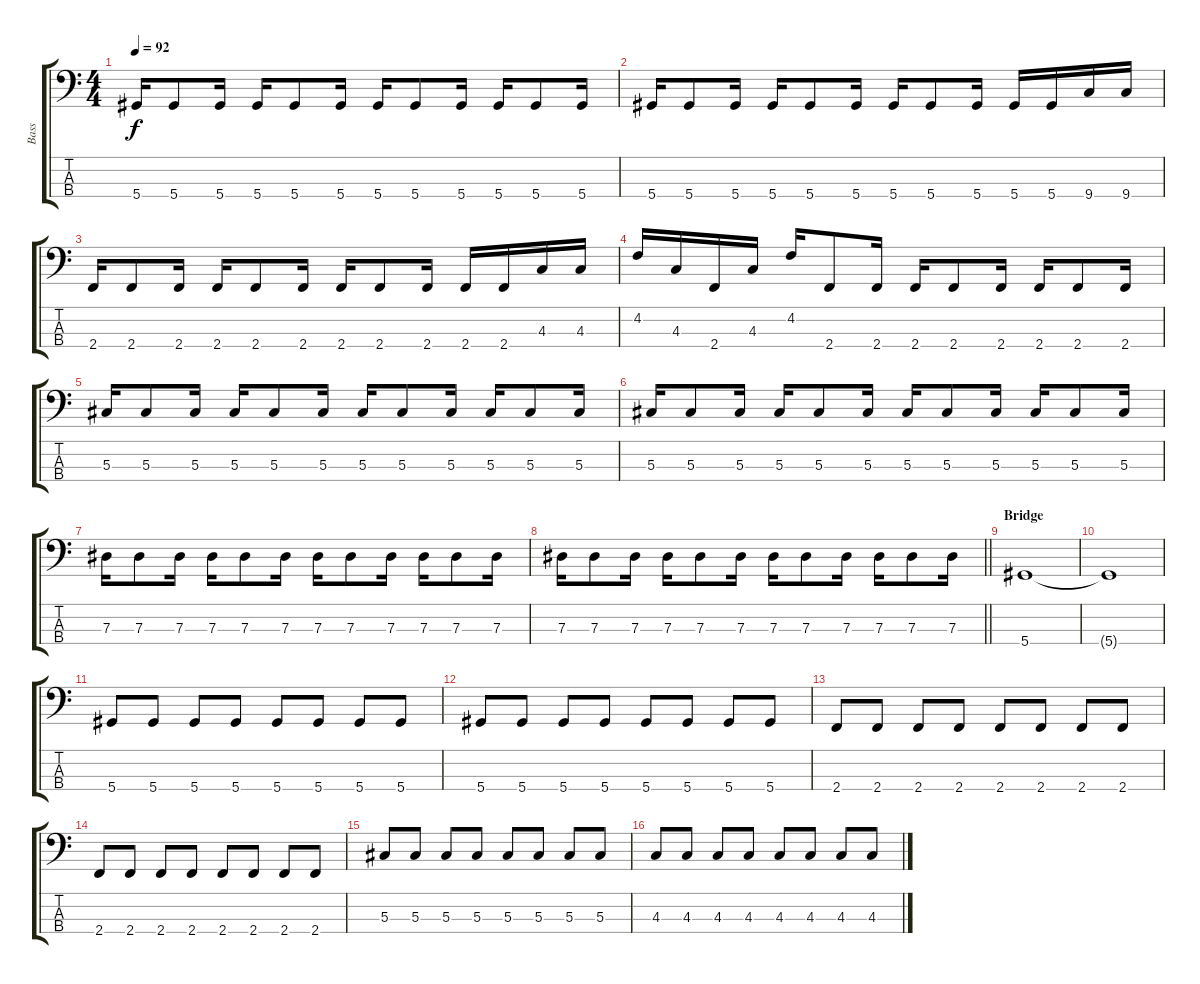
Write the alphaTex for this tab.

\track ("Bass" "Bass") {instrument electricbassfinger}
\staff {score tabs}
\tuning (Gb2 Db2 Ab1 Eb1) {hide}
\ts (4 4)
\tempo 92
\clef f4
\ks c
5.4.16{dy f} 5.4.8 5.4.16 5.4.16 5.4.8 5.4.16 5.4.16 5.4.8 5.4.16 5.4.16 5.4.8 5.4.16 |
5.4.16 5.4.8 5.4.16 5.4.16 5.4.8 5.4.16 5.4.16 5.4.8 5.4.16 5.4.16 5.4.16 9.4.16 9.4.16 |
2.4.16 2.4.8 2.4.16 2.4.16 2.4.8 2.4.16 2.4.16 2.4.8 2.4.16 2.4.16 2.4.16 4.3.16 4.3.16 |
4.2.16 4.3.16 2.4.16 4.3.16 4.2.16 2.4.8 2.4.16 2.4.16 2.4.8 2.4.16 2.4.16 2.4.8 2.4.16 |
5.3.16 5.3.8 5.3.16 5.3.16 5.3.8 5.3.16 5.3.16 5.3.8 5.3.16 5.3.16 5.3.8 5.3.16 |
5.3.16 5.3.8 5.3.16 5.3.16 5.3.8 5.3.16 5.3.16 5.3.8 5.3.16 5.3.16 5.3.8 5.3.16 |
7.3.16 7.3.8 7.3.16 7.3.16 7.3.8 7.3.16 7.3.16 7.3.8 7.3.16 7.3.16 7.3.8 7.3.16 |
\barLineRight lightlight
7.3.16 7.3.8 7.3.16 7.3.16 7.3.8 7.3.16 7.3.16 7.3.8 7.3.16 7.3.16 7.3.8 7.3.16 |
\section ("" "Bridge")
5.4.1 |
5.4{t}.1 |
5.4.8 5.4.8 5.4.8 5.4.8 5.4.8 5.4.8 5.4.8 5.4.8 |
5.4.8 5.4.8 5.4.8 5.4.8 5.4.8 5.4.8 5.4.8 5.4.8 |
2.4.8 2.4.8 2.4.8 2.4.8 2.4.8 2.4.8 2.4.8 2.4.8 |
2.4.8 2.4.8 2.4.8 2.4.8 2.4.8 2.4.8 2.4.8 2.4.8 |
5.3.8 5.3.8 5.3.8 5.3.8 5.3.8 5.3.8 5.3.8 5.3.8 |
4.3.8 4.3.8 4.3.8 4.3.8 4.3.8 4.3.8 4.3.8 4.3.8
